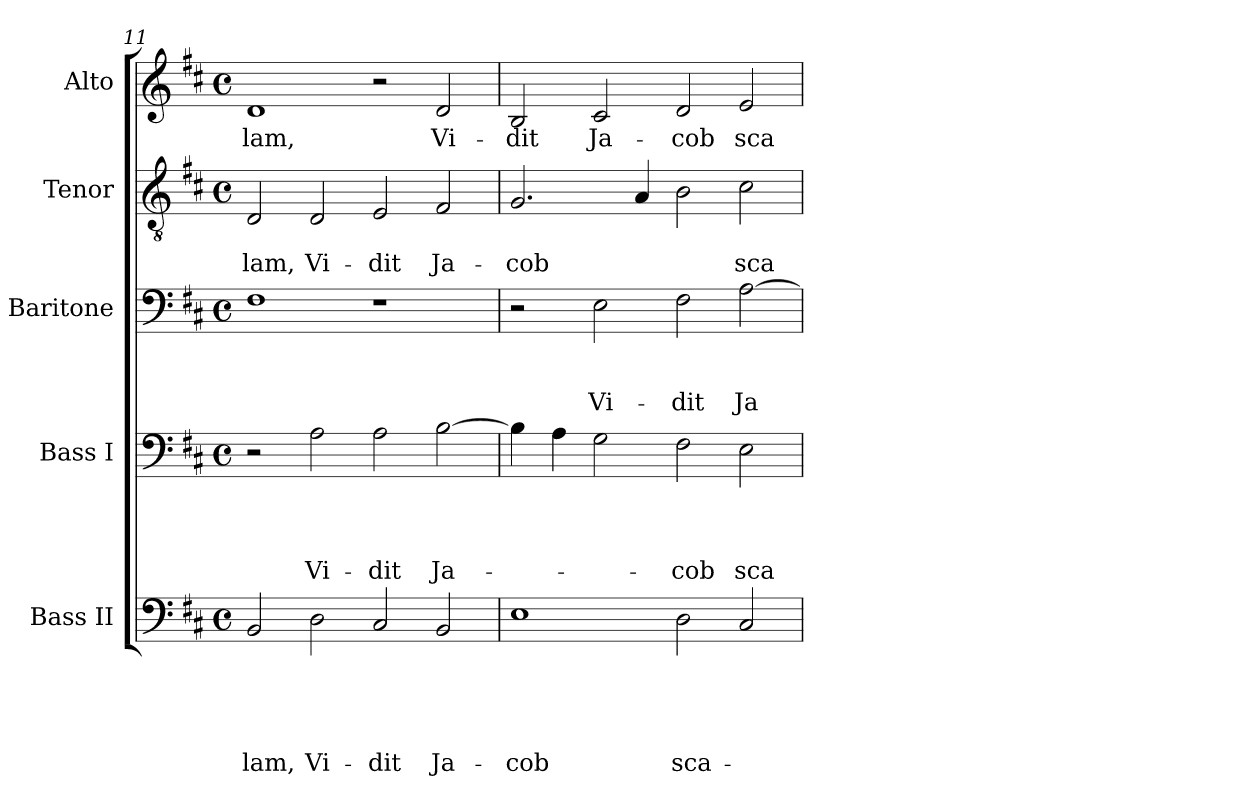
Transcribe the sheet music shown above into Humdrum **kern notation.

**kern	**text	**text	**text	**text	**text	**kern	**text	**text	**text	**text	**kern	**text	**text	**text	**kern	**text	**text	**kern	**text
*part5	*part5	*part5	*part5	*part5	*part5	*part4	*part4	*part4	*part4	*part4	*part3	*part3	*part3	*part3	*part2	*part2	*part2	*part1	*part1
*staff5	*staff5	*staff5	*staff5	*staff5	*staff5	*staff4	*staff4	*staff4	*staff4	*staff4	*staff3	*staff3	*staff3	*staff3	*staff2	*staff2	*staff2	*staff1	*staff1
*I"Bass II	*	*	*	*	*	*I"Bass I	*	*	*	*	*I"Baritone	*	*	*	*I"Tenor	*	*	*I"Alto	*
!!LO:LB:g=z
*clefF4	*	*	*	*	*	*clefF4	*	*	*	*	*clefF4	*	*	*	*clefGv2	*	*	*clefG2	*
*k[f#c#]	*	*	*	*	*	*k[f#c#]	*	*	*	*	*k[f#c#]	*	*	*	*k[f#c#]	*	*	*k[f#c#]	*
*D:	*	*	*	*	*	*D:	*	*	*	*	*D:	*	*	*	*D:	*	*	*D:	*
*M4/4	*	*	*	*	*	*M4/4	*	*	*	*	*M4/4	*	*	*	*M4/4	*	*	*M4/4	*
*met(c)	*	*	*	*	*	*met(c)	*	*	*	*	*met(c)	*	*	*	*met(c)	*	*	*met(c)	*
=11	=11	=11	=11	=11	=11	=11	=11	=11	=11	=11	=11	=11	=11	=11	=11	=11	=11	=11	=11
!	!	!	!	!	!LO:LY:b	!	!	!	!	!	!	!	!	!	!	!	!LO:LY:b	!	!LO:LY:b
2BB/	.	.	.	.	-lam,	2r	.	.	.	.	1F#	.	.	.	2D/	.	-lam,	1d	-lam,
!	!	!	!	!	!LO:LY:b	!	!	!	!	!LO:LY:b	!	!	!	!	!	!	!LO:LY:b	!	!
2D\	.	.	.	.	Vi-	2A\	.	.	.	Vi-	.	.	.	.	2D/	.	Vi-	.	.
!	!	!	!	!	!LO:LY:b:rj	!	!	!	!	!LO:LY:b:rj	!	!	!	!	!	!	!LO:LY:b:rj	!	!
2C#/	.	.	.	.	-dit	2A\	.	.	.	-dit	1r	.	.	.	2E/	.	-dit	2r	.
!	!	!	!	!	!LO:LY:b	!	!	!	!	!LO:LY:b	!	!	!	!	!	!	!LO:LY:b	!	!LO:LY:b
2BB/	.	.	.	.	Ja-	[>2B\	.	.	.	Ja-	.	.	.	.	2F#/	.	Ja-	2d/	Vi-
=12	=12	=12	=12	=12	=12	=12	=12	=12	=12	=12	=12	=12	=12	=12	=12	=12	=12	=12	=12
!	!	!	!	!	!LO:LY:b	!	!	!	!	!	!	!	!	!	!	!	!LO:LY:b	!	!LO:LY:b
1E	.	.	.	.	-cob	4B\]	.	.	.	.	2r	.	.	.	2.G/	.	-cob	2B/	-dit
.	.	.	.	.	.	4A\	.	.	.	.	.	.	.	.	.	.	.	.	.
!	!	!	!	!	!	!	!	!	!	!	!	!	!	!LO:LY:b	!	!	!	!	!LO:LY:b
.	.	.	.	.	.	2G\	.	.	.	.	2E\	.	.	Vi-	.	.	.	2c#/	Ja-
.	.	.	.	.	.	.	.	.	.	.	.	.	.	.	4A/	.	.	.	.
!	!	!	!	!	!LO:LY:b	!	!	!	!	!LO:LY:b	!	!	!	!LO:LY:b	!	!	!	!	!LO:LY:b:rj
2D\	.	.	.	.	sca-	2F#\	.	.	.	-cob	2F#\	.	.	-dit	2B\	.	.	2d/	-cob
!	!	!	!	!	!	!	!	!	!	!LO:LY:b	!	!	!	!LO:LY:b	!	!	!LO:LY:b	!	!LO:LY:b
2C#/	.	.	.	.	.	2E\	.	.	.	sca-	[>2A\	.	.	Ja-	2c#\	.	sca-	2e/	sca-
=	=	=	=	=	=	=	=	=	=	=	=	=	=	=	=	=	=	=	=
*-	*-	*-	*-	*-	*-	*-	*-	*-	*-	*-	*-	*-	*-	*-	*-	*-	*-	*-	*-
